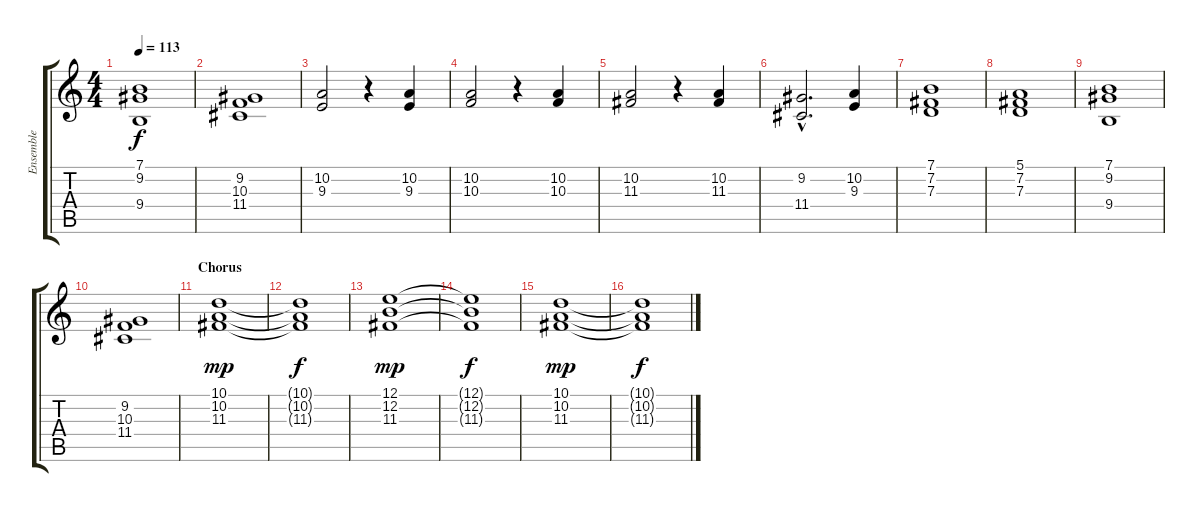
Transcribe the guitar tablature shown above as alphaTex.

\track ("Ensemble" "Ensemble") {instrument stringensemble1}
\staff {score tabs}
\tuning (E4 B3 G3 D3 A2 E2) {hide}
\ts (4 4)
\tempo 113
\clef g2
\ks c
(7.1 9.2 9.4).1{dy f} |
(9.2 10.3 11.4).1 |
(10.2 9.3).2 r.4 (10.2 9.3).4 |
(10.2 10.3).2 r.4 (10.2 10.3).4 |
(10.2 11.3).2 r.4 (10.2 11.3).4 |
(9.2{hac} 11.4{hac}).2{d} (10.2 9.3).4 |
(7.1 7.2 7.3).1 |
(5.1 7.2 7.3).1 |
(7.1 9.2 9.4).1 |
(9.2 10.3 11.4).1 |
\section ("" "Chorus")
(10.1 10.2 11.3).1{dy mp} |
(10.1{t} 10.2{t} 11.3{t}).1{dy f} |
(12.1 12.2 11.3).1{dy mp} |
(12.1{t} 12.2{t} 11.3{t}).1{dy f} |
(10.1 10.2 11.3).1{dy mp} |
(10.1{t} 10.2{t} 11.3{t}).1{dy f}
